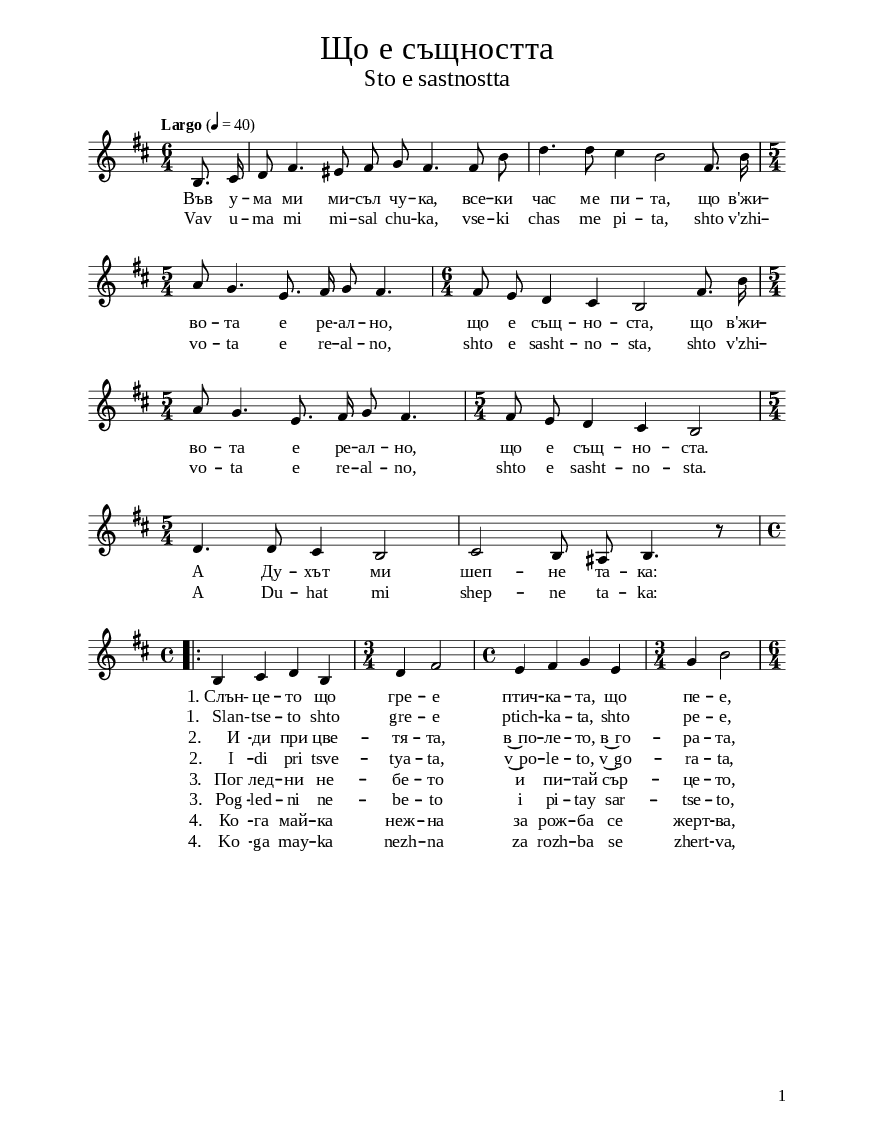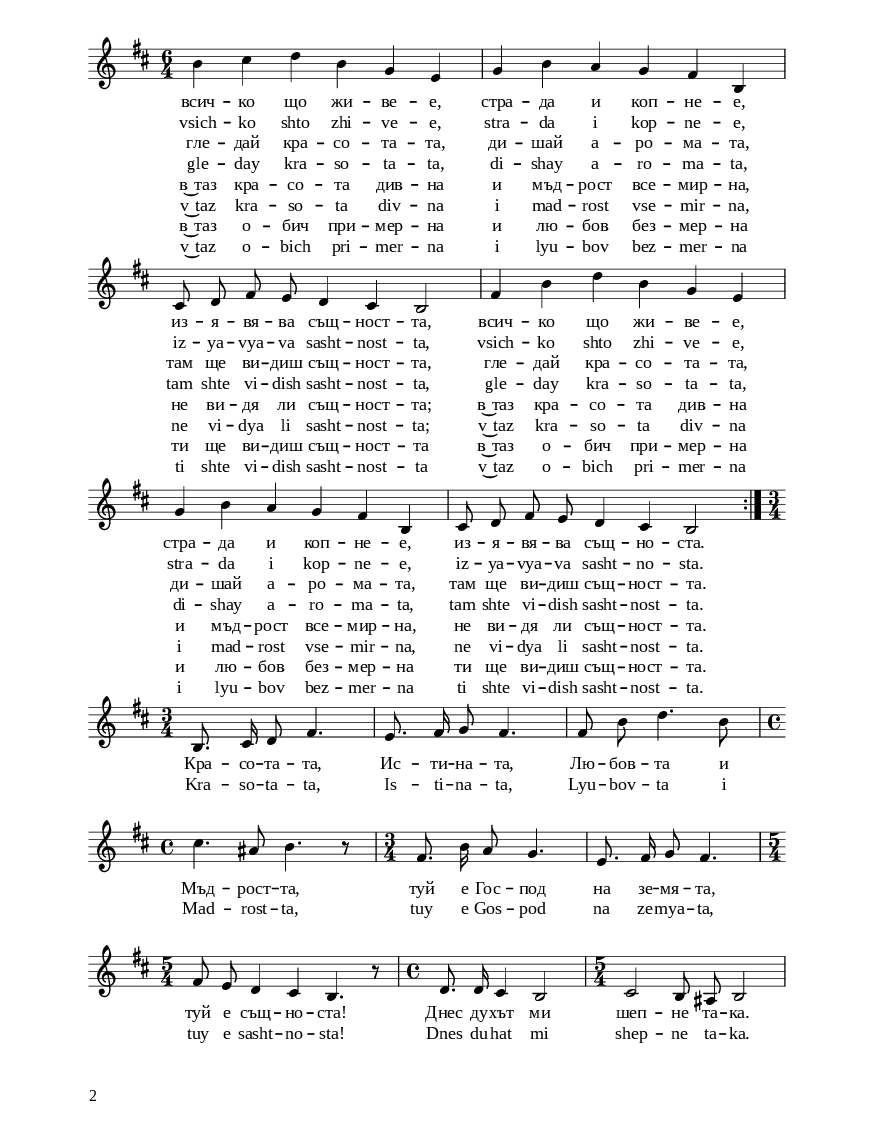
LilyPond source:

\version "2.22.1"

% include paper part and global functions
\include "include/globals.ily"

\bookpart {
  \include "include/bookpart-paper.ily"
  \score {
    \include "include/score-layout.ily"

    \new Voice \absolute {
      \clef treble
      \key d \major
      \time 6/4
      \tempoFunc "Largo" 4 "40"
      \partial 4
      \autoBeamOff

      b8. cis'16| d'8 fis'4. eis'8 fis'8 g'8 fis'4. fis'8 b'8| d''4. d''8 cis''4 b'2 fis'8. b'16 | \break

      \time 5/4  a'8 g'4. e'8. fis'16 g'8 fis'4. | \time 6/4 fis'8 e'8 d'4 cis'4 b2 fis'8. b'16 \time 5/4 | \break

      \time 5/4  a'8 g'4. e'8. fis'16 g'8 fis'4. | \time 5/4 fis'8 e'8 d'4 cis'4 b2 | \break

      \time 5/4 d'4. d'8 cis'4 b2 | cis'2 b8 ais8 b4. r8 | \break

      \bar ".|:"

      \time 4/4 b4 cis'4 d'4 b4 | \time 3/4 d'4 fis'2 | \time 4/4 e'4 fis' g' e' | \time 3/4 g'4 b'2  \break
      \pageBreak

      \time 6/4 b'4 cis''4 d'' b' g' e' | g' b' a' g' fis' b | \break

      cis'8 d' fis' e' d'4 cis' b2 | fis'4 b' d'' b' g' e' |\break

      g'4 b'4 a'4 g'4 fis'4 b |  cis'8 d' fis' e' d'4 cis'4 b2 | \break

      \bar ":|."

      \time 3/4


      b8. cis'16 d'8 fis'4. | e'8. fis'16 g'8 fis'4. | fis'8 b'8 d''4. b'8| \break

      \time 4/4 cis''4. ais'8 b'4. r8 | \time 3/4 fis'8. b'16 a'8 g'4. | e'8. fis'16 g'8 fis'4. | \break

      \time 5/4	fis'8 e' d'4 cis' b4. r8| \time 4/4 d'8. d'16 cis'4 b2 | \time 5/4 cis'2 b8 ais8 b2 | \break


    }

    \addlyrics {
      Във у -- ма ми ми -- съл чу -- ка, все -- ки час ме пи -- та,
      що в'жи -- во -- та е ре -- ал -- но, що е същ -- но -- ста,
      що в'жи -- во -- та е ре -- ал -- но, що е същ -- но -- ста.
      А Ду -- хът ми шеп  -- не та  -- ка:

      "1. Слън-"  -- це  -- то що гре -- е птич -- ка -- та, що пе -- е,

      всич -- ко що жи -- ве -- е, стра -- да и коп -- не -- е,

      из -- я -- вя -- ва  същ -- ност -- та,   всич -- ко що жи -- ве -- е, стра -- да и коп -- не -- е,

      из -- я -- вя -- ва същ -- но -- ста.

      Кра  -- со  -- та  -- та, Ис  -- ти  -- на  -- та, Лю -- бов  -- та и Мъд  -- рост  -- та,

      туй е Гос  -- под на зе  -- мя  -- та, туй е същ  -- но  -- ста! Днес ду  -- хът ми шеп  -- не та  -- ка.
    }

    \addlyrics {
      Vav u -- ma mi mi -- sal chu -- ka, vse -- ki chas me pi -- ta,
      shto v'zhi -- vo -- ta e re -- al -- no, shto e sasht -- no -- sta,
      shto v'zhi -- vo -- ta e re -- al -- no, shto e sasht -- no -- sta.

      A Du -- hat mi shep  -- ne ta  -- ka:

      "1.   Slan-"  -- tse  -- to shto gre -- e ptich -- ka -- ta, shto pe -- e,

      vsich -- ko shto zhi -- ve -- e, stra -- da i kop -- ne -- e,

      iz -- ya -- vya -- va  sasht -- nost -- ta,   vsich -- ko shto zhi -- ve -- e, stra -- da i kop -- ne -- e,

      iz -- ya -- vya -- va sasht -- no -- sta.

      Kra  -- so  -- ta  -- ta, Is  -- ti  -- na  -- ta, Lyu -- bov  -- ta i Mad  -- rost  -- ta,

      tuy e Gos  -- pod na ze  -- mya  -- ta, tuy e sasht  -- no  -- sta! Dnes du  -- hat mi shep  -- ne ta  -- ka.

      A Du -- hat mi shep  -- ne ta  -- ka:

    }
    \addlyrics {
      " " " " " " " " " " " " " " " "

      " " " " " " " " " " " " " " " "

      " " " " " " " " " " " " " " " " " "

      " " " " " " " " " " " " " " " " " " " " " " " " " " " "

      " " " " " " " " " " " " " " " " " " "2.      И  " -- ди при цве -- тя -- та, в~по -- ле -- то, в~го -- ра -- та,
      гле -- дай кра -- со -- та -- та, ди -- шай а -- ро -- ма -- та, там ще ви -- диш същ -- ност  -- та,
      гле -- дай кра -- со -- та -- та, ди -- шай а -- ро -- ма -- та, там ще ви -- диш същ -- ност  -- та.

      " " " " " " " " " " " " " " " " " "

      " " " " " " " " " " " " " " " " " "
    }

    \addlyrics {
      " " " " " " " " " " " " " " " "

      " " " " " " " " " " " " " " " "

      " " " " " " " " " " " " " " " " " "

      " " " " " " " " " " " " " " " " " " " " " " " " " " " "

      " " " " " " " " " " " " " " " " " " "2.      I   " -- di pri tsve -- tya -- ta, v~po -- le -- to, v~go -- ra -- ta,
      gle -- day kra -- so -- ta -- ta, di -- shay a -- ro -- ma -- ta, tam shte vi -- dish sasht -- nost  -- ta,
      gle -- day kra -- so -- ta -- ta, di -- shay a -- ro -- ma -- ta, tam shte vi -- dish sasht -- nost  -- ta.

      " " " " " " " " " " " " " " " " " "

      " " " " " " " " " " " " " " " " " "
    }




    \addlyrics {
      " " " " " " " " " " " " " " " "

      " " " " " " " " " " " " " " " "

      " " " " " " " " " " " " " " " " " "

      " " " " " " " " " " " " " " " " " " " " " " " " " " " "

      " " " " " " " " " " " " " " " " " "

      "3.   Пог " -- лед  -- ни не -- бе -- то и пи -- тай сър -- це -- то,
      в~таз кра -- со -- та див -- на и мъд -- рост все -- мир -- на, не ви -- дя ли същ -- ност -- та;  в~таз кра -- со -- та див -- на и мъд -- рост все -- мир -- на, не ви -- дя ли същ -- ност -- та.

      " " " " " " " " " " " " " " " " " "

      " " " " " " " " " " " " " " " " " "
    }

    \addlyrics {
      " " " " " " " " " " " " " " " "

      " " " " " " " " " " " " " " " "

      " " " " " " " " " " " " " " " " " "

      " " " " " " " " " " " " " " " " " " " " " " " " " " " "

      " " " " " " " " " " " " " " " " " "

      "3.   Pog " -- led  -- ni ne -- be -- to i pi -- tay sar -- tse -- to,
      v~taz kra -- so -- ta div -- na i mad -- rost vse -- mir -- na, ne vi -- dya li sasht -- nost -- ta;  v~taz kra -- so -- ta div -- na i mad -- rost vse -- mir -- na, ne vi -- dya li sasht -- nost -- ta.

      " " " " " " " " " " " " " " " " " "

      " " " " " " " " " " " " " " " " " "
    }

    \addlyrics {
      " " " " " " " " " " " " " " " "

      " " " " " " " " " " " " " " " "

      " " " " " " " " " " " " " " " " " "

      " " " " " " " " " " " " " " " " " " " " " " " " " " " "

      " " " " " " " " " " " " " " " " " "

      "4.    Ко  " -- га май -- ка неж -- на за рож -- ба се жерт -- ва,
      в~таз о -- бич при -- мер -- на и лю -- бов без -- мер -- на
      ти ще ви -- диш същ -- ност -- та
      в~таз о -- бич при -- мер -- на и лю -- бов без -- мер -- на
      ти ще ви -- диш същ -- ност -- та.

      " " " " " " " " " " " " " " " " " "

      " " " " " " " " " " " " " " " " " "
    }

    \addlyrics {
      " " " " " " " " " " " " " " " "

      " " " " " " " " " " " " " " " "

      " " " " " " " " " " " " " " " " " "

      " " " " " " " " " " " " " " " " " " " " " " " " " " " "

      " " " " " " " " " " " " " " " " " "

      "4.    Ko  " -- ga may -- ka nezh -- na za rozh -- ba se zhert -- va,
      v~taz o -- bich pri -- mer -- na i lyu -- bov bez -- mer -- na
      ti shte vi -- dish sasht -- nost -- ta
      v~taz o -- bich pri -- mer -- na i lyu -- bov bez -- mer -- na
      ti shte vi -- dish sasht -- nost -- ta.

      " " " " " " " " " " " " " " " " " "

      " " " " " " " " " " " " " " " " " "
    }
    \header {
      title = \titleFunc "Що е същността" "Sto e sastnostta"
    }

    \midi{}

  } % score


  % include foreign translation(s) of the song
  \version "2.22.1"

\markup \fill-line { \fontsize #deTitleFontSize "Was ist das Wesen" }
\markup \null
\markup \null
\markup \fontsize #deCoupletFontSize {
  \hspace #10
  \override #`(baseline-skip . ,deCoupletBaselineSkip)
 \column {
    \line { " " }


 \line { " "In meinem Verstand klopft ein Gedanke;}
 \line { " "Täglich fragt er mich:}
 \line { " "Was ist das Reale im Leben,}
 \line { " "was ist das Wesen?}
\line { " " }
 \line { " "Mein Geist flüstert mir zu:}
 \line { " " }
 \line { " "Die Sonne, die scheint, }
 \line { " "der Vogel, der singt,}
 \line { " "alles, was lebt,}
\line { " "leidet und sich sehnt,}
 \line { " "drückt das Wesen aus.}
 \line { " " }

 \line { " "Gehe zu den Blumen,}
 \line { " "auf das Feld, in den Wald;}
 \line { " "schau die Schönheit an, }
 \line { " "atme das Aroma ein,}
 \line { " "dort schaust du das Wesen an.}
 \line { " " }

 \line { " "Schau den Himmel an, frag das Herz,}
 \line { " "In dieser wunderbaren Schönheit}
 \line { " "und kosmischen Weisheit, schaust du nicht das Wesen?}
 \line { " " }

 \line { " "Wenn sich die zärtliche Mutter }
  \line { " "für das Kind aufopfert,}
 \line { " "in dieser beispielhaften Liebe (obitsch),}
 \line { " "und grenzenlose Liebe (ljubov) schaust du nicht das Wesen an?}
 \line { " " }

 \line { " "Schönheit, Wahrheit, Liebe und Weisheit,}
 \line { " "das ist der Herr auf Erden, das ist das Wesen.}

  }
}


} % bookpart
